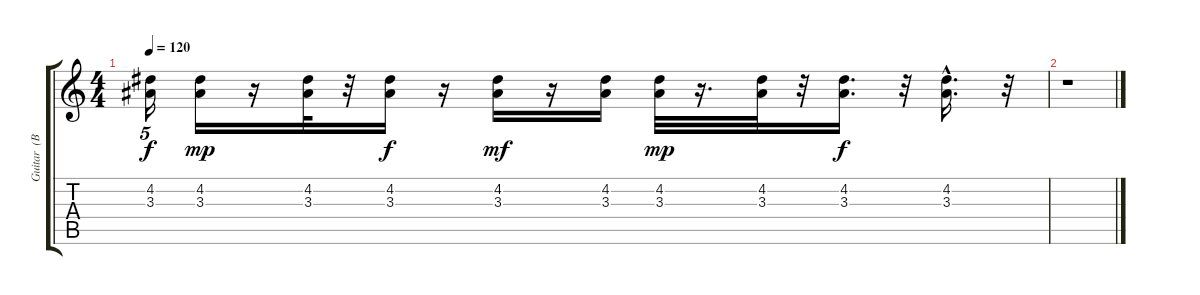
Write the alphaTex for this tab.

\track ("Guitar  (BB)" "Guitar  (B") {instrument acousticguitarsteel}
\staff {score tabs}
\tuning (E4 B3 G3 D3 A2 E2) {hide}
\ts (4 4)
\tempo 120
\clef g2
\ks c
(4.2{t} 3.3{t}).16{tu (5 4) dy f} (4.2 3.3).16{dy mp} r.16 (4.2 3.3).32 r.32 (4.2 3.3).16{dy f} r.16 (4.2 3.3).16{dy mf} r.16 (4.2 3.3).16 (4.2 3.3).32{dy mp} r.16{d} (4.2 3.3).32 r.32 (4.2 3.3).16{d dy f} r.32 (4.2{hac} 3.3{hac}).16{d} r.32 |
r.1
